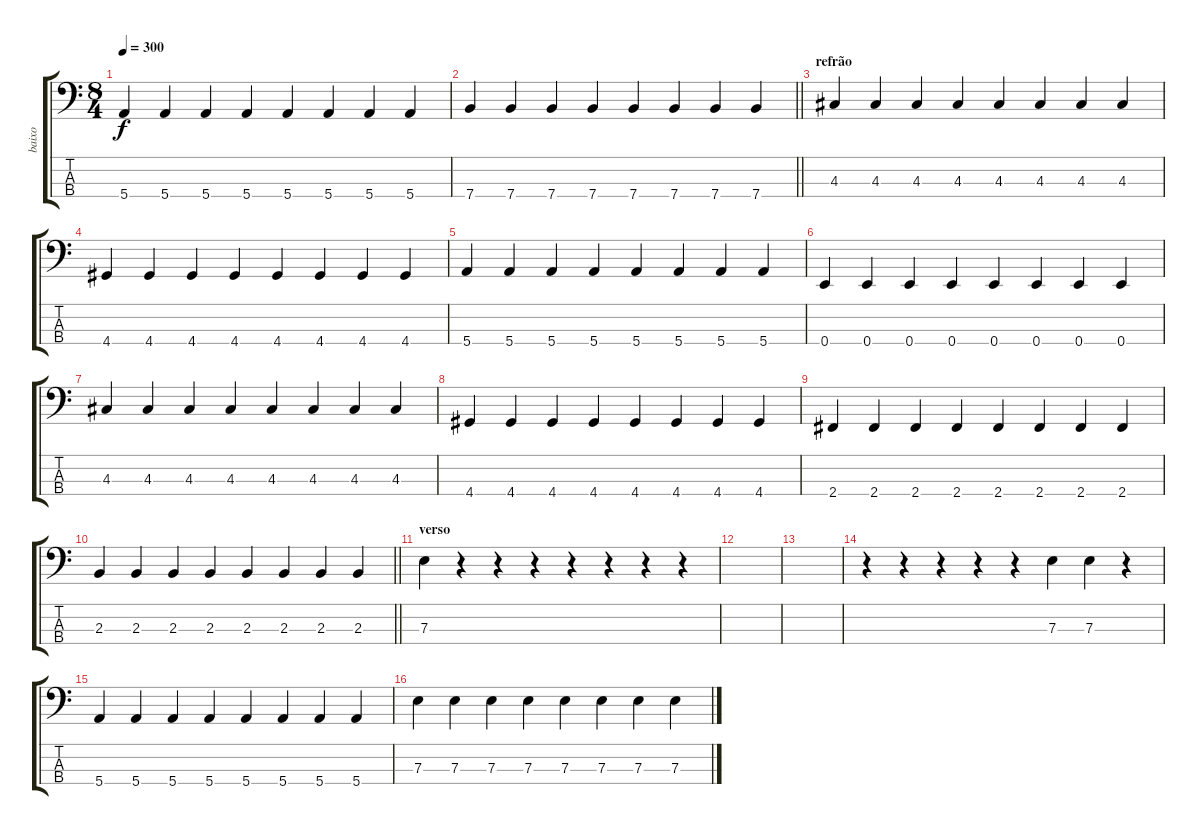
\track ("baixo" "baixo") {instrument electricbassfinger}
\staff {score tabs}
\tuning (G2 D2 A1 E1) {hide}
\ts (8 4)
\tempo 300
\clef f4
\ks c
5.4.4{dy f} 5.4.4 5.4.4 5.4.4 5.4.4 5.4.4 5.4.4 5.4.4 |
\barLineRight lightlight
7.4.4 7.4.4 7.4.4 7.4.4 7.4.4 7.4.4 7.4.4 7.4.4 |
\section ("" "refrão")
4.3.4 4.3.4 4.3.4 4.3.4 4.3.4 4.3.4 4.3.4 4.3.4 |
4.4.4 4.4.4 4.4.4 4.4.4 4.4.4 4.4.4 4.4.4 4.4.4 |
5.4.4 5.4.4 5.4.4 5.4.4 5.4.4 5.4.4 5.4.4 5.4.4 |
0.4.4 0.4.4 0.4.4 0.4.4 0.4.4 0.4.4 0.4.4 0.4.4 |
4.3.4 4.3.4 4.3.4 4.3.4 4.3.4 4.3.4 4.3.4 4.3.4 |
4.4.4 4.4.4 4.4.4 4.4.4 4.4.4 4.4.4 4.4.4 4.4.4 |
2.4.4 2.4.4 2.4.4 2.4.4 2.4.4 2.4.4 2.4.4 2.4.4 |
\barLineRight lightlight
2.3.4 2.3.4 2.3.4 2.3.4 2.3.4 2.3.4 2.3.4 2.3.4 |
\section ("" "verso")
7.3.4 r.4 r.4 r.4 r.4 r.4 r.4 r.4 |
|
|
r.4 r.4 r.4 r.4 r.4 7.3.4 7.3.4 r.4 |
5.4.4 5.4.4 5.4.4 5.4.4 5.4.4 5.4.4 5.4.4 5.4.4 |
7.3.4 7.3.4 7.3.4 7.3.4 7.3.4 7.3.4 7.3.4 7.3.4
